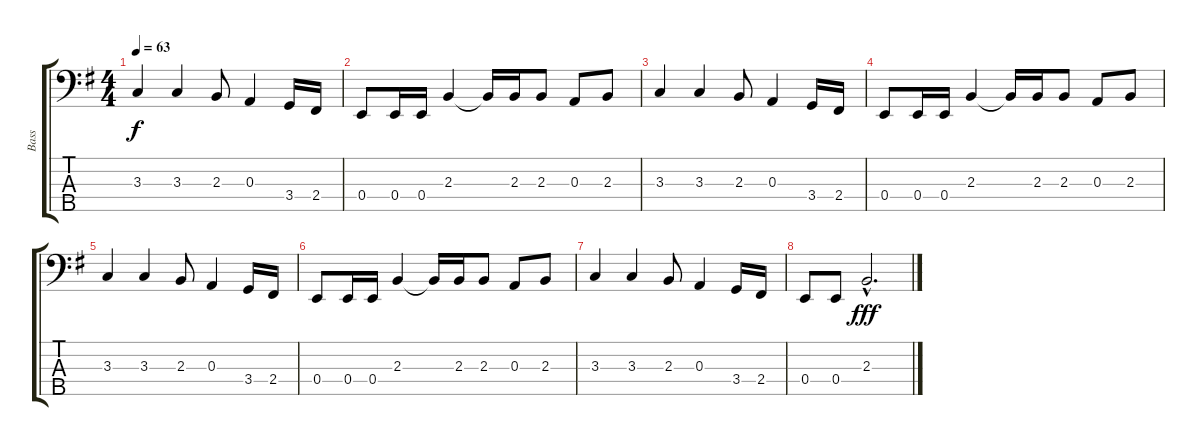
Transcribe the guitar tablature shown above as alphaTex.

\track ("Bass" "Bass") {instrument electricbassfinger}
\staff {score tabs}
\tuning (G2 D2 A1 E1 B0) {hide}
\ts (4 4)
\tempo 63
\clef f4
\ks g
3.3.4{dy f} 3.3.4 2.3.8 0.3.4 3.4.16 2.4.16 |
0.4.8 0.4.16 0.4.16 2.3.4 2.3{t}.16 2.3.16 2.3.8 0.3.8 2.3.8 |
3.3.4 3.3.4 2.3.8 0.3.4 3.4.16 2.4.16 |
0.4.8 0.4.16 0.4.16 2.3.4 2.3{t}.16 2.3.16 2.3.8 0.3.8 2.3.8 |
3.3.4 3.3.4 2.3.8 0.3.4 3.4.16 2.4.16 |
0.4.8 0.4.16 0.4.16 2.3.4 2.3{t}.16 2.3.16 2.3.8 0.3.8 2.3.8 |
3.3.4 3.3.4 2.3.8 0.3.4 3.4.16 2.4.16 |
0.4.8 0.4.8 2.3{hac}.2{d dy fff}
